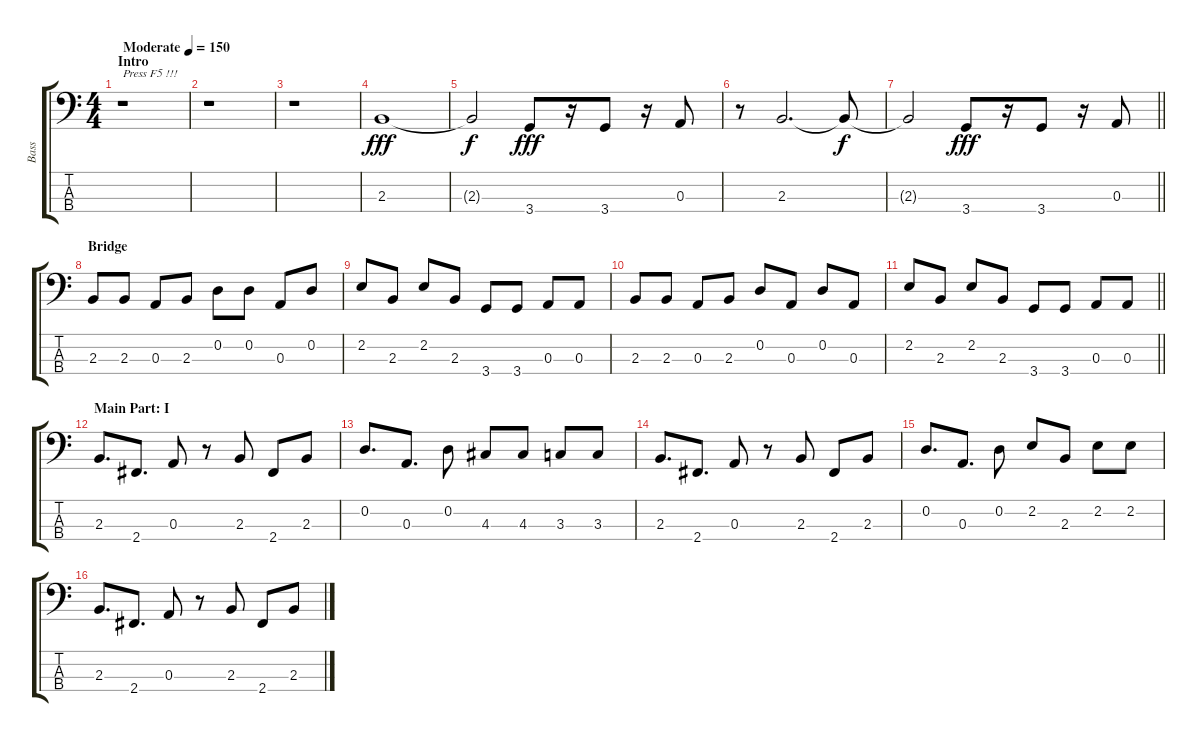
\track ("Bass" "Bass") {instrument electricbasspick}
\staff {score tabs}
\tuning (G2 D2 A1 E1) {hide}
\ts (4 4)
\section ("" "Intro")
\tempo (150 "Moderate")
\clef f4
\ks c
r.1{txt "Press F5 !!!" dy fff instrument electricbasspick} |
r.1 |
r.1 |
2.3.1 |
2.3{t}.2{dy f} 3.4.8{dy fff} r.16 3.4.8 r.16 0.3.8 |
r.8 2.3.2{d} 2.3{t}.8{dy f} |
\barLineRight lightlight
2.3{t}.2 3.4.8{dy fff} r.16 3.4.8 r.16 0.3.8 |
\section ("" "Bridge")
2.3.8 2.3.8 0.3.8 2.3.8 0.2.8 0.2.8 0.3.8 0.2.8 |
2.2.8 2.3.8 2.2.8 2.3.8 3.4.8 3.4.8 0.3.8 0.3.8 |
2.3.8 2.3.8 0.3.8 2.3.8 0.2.8 0.3.8 0.2.8 0.3.8 |
\barLineRight lightlight
2.2.8 2.3.8 2.2.8 2.3.8 3.4.8 3.4.8 0.3.8 0.3.8 |
\section ("" "Main Part: I")
2.3.8{d} 2.4.8{d} 0.3.8 r.8 2.3.8 2.4.8 2.3.8 |
0.2.8{d} 0.3.8{d} 0.2.8 4.3.8 4.3.8 3.3.8 3.3.8 |
2.3.8{d} 2.4.8{d} 0.3.8 r.8 2.3.8 2.4.8 2.3.8 |
0.2.8{d} 0.3.8{d} 0.2.8 2.2.8 2.3.8 2.2.8 2.2.8 |
2.3.8{d} 2.4.8{d} 0.3.8 r.8 2.3.8 2.4.8 2.3.8
